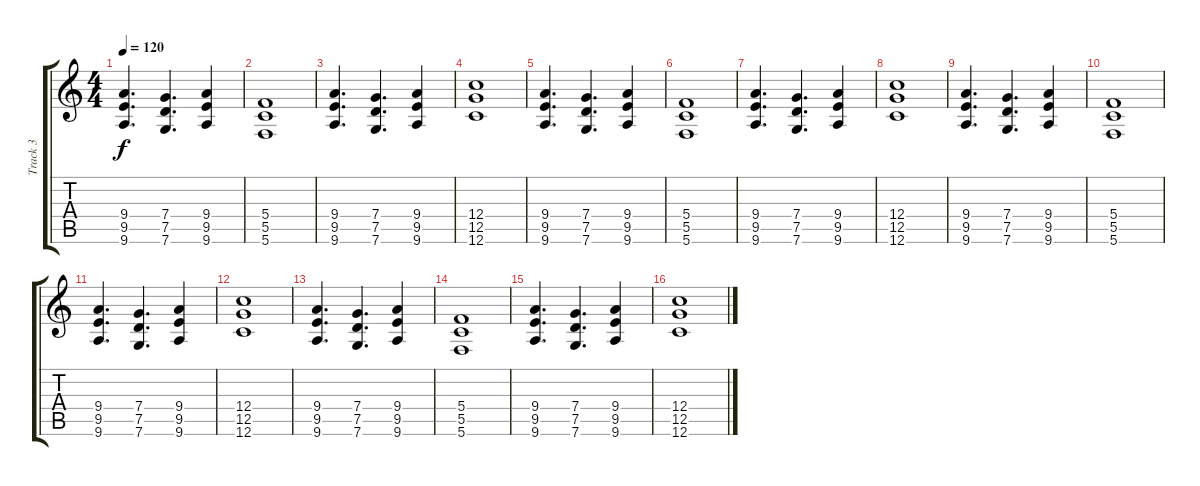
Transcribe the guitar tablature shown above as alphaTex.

\track ("Track 3" "Track 3") {instrument distortionguitar}
\staff {score tabs}
\tuning (D4 A3 F3 C3 G2 C2) {hide}
\ts (4 4)
\tempo 120
\clef g2
\ks c
(9.4 9.5 9.6).4{d dy f} (7.4 7.5 7.6).4{d} (9.4 9.5 9.6).4 |
(5.4 5.5 5.6).1 |
(9.4 9.5 9.6).4{d} (7.4 7.5 7.6).4{d} (9.4 9.5 9.6).4 |
(12.4 12.5 12.6).1 |
(9.4 9.5 9.6).4{d} (7.4 7.5 7.6).4{d} (9.4 9.5 9.6).4 |
(5.4 5.5 5.6).1 |
(9.4 9.5 9.6).4{d} (7.4 7.5 7.6).4{d} (9.4 9.5 9.6).4 |
(12.4 12.5 12.6).1 |
(9.4 9.5 9.6).4{d} (7.4 7.5 7.6).4{d} (9.4 9.5 9.6).4 |
(5.4 5.5 5.6).1 |
(9.4 9.5 9.6).4{d} (7.4 7.5 7.6).4{d} (9.4 9.5 9.6).4 |
(12.4 12.5 12.6).1 |
(9.4 9.5 9.6).4{d} (7.4 7.5 7.6).4{d} (9.4 9.5 9.6).4 |
(5.4 5.5 5.6).1 |
(9.4 9.5 9.6).4{d} (7.4 7.5 7.6).4{d} (9.4 9.5 9.6).4 |
(12.4 12.5 12.6).1
